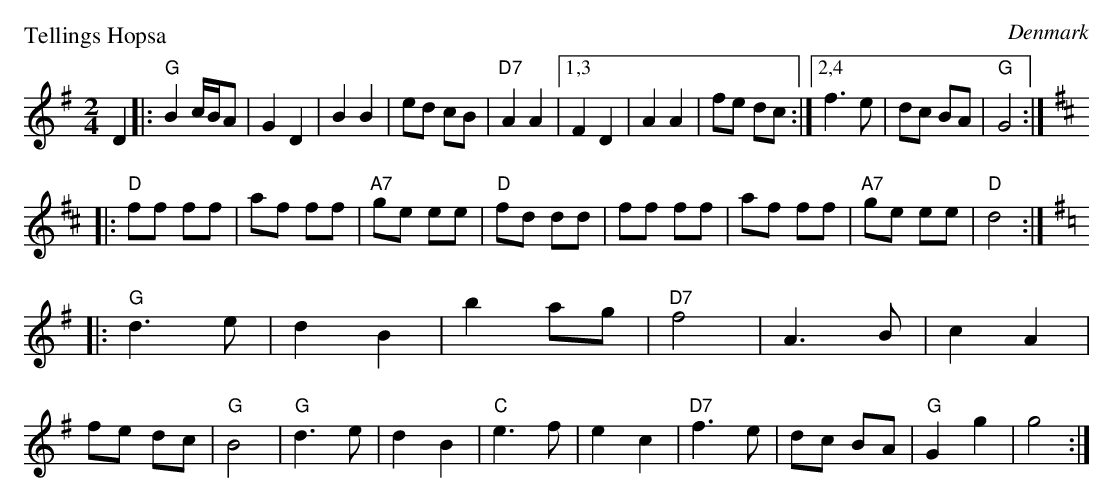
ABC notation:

X:1
P: Tellings Hopsa
O: Denmark
M: 2/4
L: 1/8
K: G
D2 \
|: "G"B2 c/B/A | G2 D2 | B2 B2 | ed cB | "D7"A2 A2 |\
[1,3 F2 D2 | A2 A2 | fe dc \
:|2,4 f3 e | dc BA | "G"G4 :|
K: D
|: "D"ff ff | af ff | "A7"ge ee | "D"fd dd | ff ff | af ff | "A7"ge ee | "D"d4 :|
K: G
|: "G"d3 e | d2 B2 | b2 ag | "D7"f4 | A3 B | c2 A2 | fe dc | "G"B4 \
|  "G"d3 e | d2 B2 | "C"e3 f | e2 c2 | "D7"f3 e | dc BA | "G"G2 g2 | g4 :|
